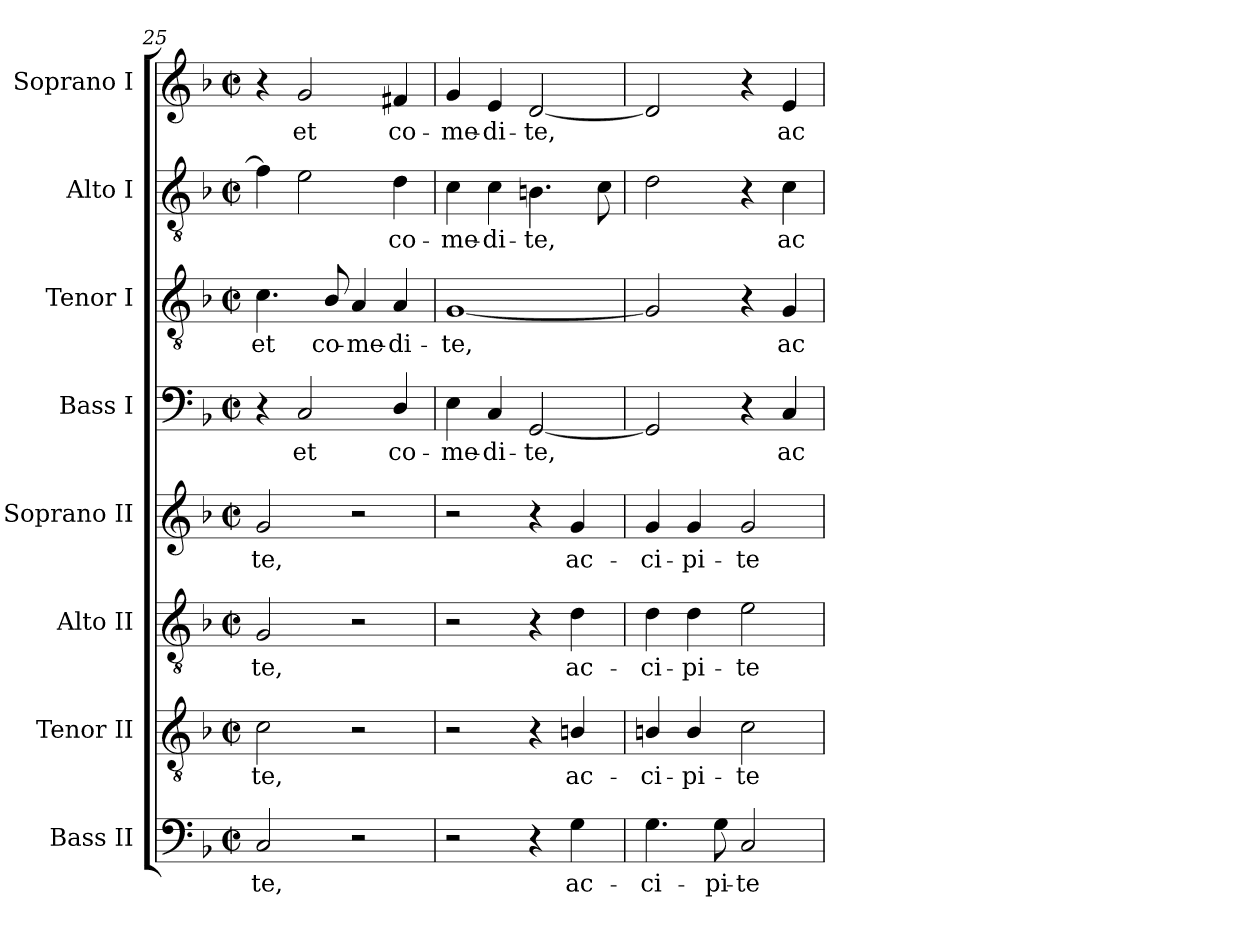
**kern	**text	**kern	**text	**kern	**text	**kern	**text	**kern	**text	**kern	**text	**kern	**text	**kern	**text
*part8	*part8	*part7	*part7	*part6	*part6	*part5	*part5	*part4	*part4	*part3	*part3	*part2	*part2	*part1	*part1
*staff8	*staff8	*staff7	*staff7	*staff6	*staff6	*staff5	*staff5	*staff4	*staff4	*staff3	*staff3	*staff2	*staff2	*staff1	*staff1
*I"Bass II	*	*I"Tenor II	*	*I"Alto II	*	*I"Soprano II	*	*I"Bass I	*	*I"Tenor I	*	*I"Alto I	*	*I"Soprano I	*
*I'B. II	*	*I'T. II	*	*I'A. II	*	*I'S. II	*	*I'B. I	*	*I'T. I	*	*I'A. I	*	*I'S. I	*
*clefF4	*	*clefGv2	*	*clefGv2	*	*clefG2	*	*clefF4	*	*clefGv2	*	*clefGv2	*	*clefG2	*
*	*	*ITrd7c12	*	*	*	*	*	*	*	*ITrd7c12	*	*	*	*	*
*k[b-]	*	*k[b-]	*	*k[b-]	*	*k[b-]	*	*k[b-]	*	*k[b-]	*	*k[b-]	*	*k[b-]	*
*F:	*	*F:	*	*F:	*	*F:	*	*F:	*	*F:	*	*F:	*	*F:	*
*M2/2	*	*M2/2	*	*M2/2	*	*M2/2	*	*M2/2	*	*M2/2	*	*M2/2	*	*M2/2	*
*met(c|)	*	*met(c|)	*	*met(c|)	*	*met(c|)	*	*met(c|)	*	*met(c|)	*	*met(c|)	*	*met(c|)	*
=25	=25	=25	=25	=25	=25	=25	=25	=25	=25	=25	=25	=25	=25	=25	=25
!	!LO:LY:b:color=#000000	!	!	!	!	!	!	!	!	!	!	!	!	!	!
!	!	!	!LO:LY:b:color=#000000	!	!	!	!	!	!	!	!	!	!	!	!
!	!	!	!	!	!LO:LY:b:color=#000000	!	!	!	!	!	!	!	!	!	!
!	!	!	!	!	!	!	!LO:LY:b:color=#000000	!	!	!	!	!	!	!	!
!	!	!	!	!	!	!	!	!	!	!	!LO:LY:b:color=#000000	!	!	!	!
2Ci/	-te,	2Ci\	-te,	2Gi/	-te,	2gi/	-te,	4r	.	4.Ci\	et	4fi\]	.	4r	.
!	!	!	!	!	!	!	!	!	!LO:LY:b:color=#000000	!	!	!	!	!	!
!	!	!	!	!	!	!	!	!	!	!	!	!	!	!	!LO:LY:b:color=#000000
.	.	.	.	.	.	.	.	2Ci/	et	.	.	2ei\	.	2gi/	et
!	!	!	!	!	!	!	!	!	!	!	!LO:LY:b:color=#000000	!	!	!	!
.	.	.	.	.	.	.	.	.	.	8BB-i/	co-	.	.	.	.
!	!	!	!	!	!	!	!	!	!	!	!LO:LY:b:color=#000000	!	!	!	!
2r	.	2r	.	2r	.	2r	.	.	.	4AAi/	-me-	.	.	.	.
!	!	!	!	!	!	!	!	!	!LO:LY:b:color=#000000	!	!	!	!	!	!
!	!	!	!	!	!	!	!	!	!	!	!LO:LY:b:color=#000000	!	!	!	!
!	!	!	!	!	!	!	!	!	!	!	!	!	!LO:LY:b:color=#000000	!	!
!	!	!	!	!	!	!	!	!	!	!	!	!	!	!	!LO:LY:b:color=#000000
.	.	.	.	.	.	.	.	4Di/	co-	4AAi/	-di-	4di\	co-	4f#Xi/	co-
!!LO:LB:g=z
=26	=26	=26	=26	=26	=26	=26	=26	=26	=26	=26	=26	=26	=26	=26	=26
!	!	!	!	!	!	!	!	!	!LO:LY:b:color=#000000	!	!	!	!	!	!
!	!	!	!	!	!	!	!	!	!	!	!LO:LY:b:color=#000000	!	!	!	!
!	!	!	!	!	!	!	!	!	!	!	!	!	!LO:LY:b:color=#000000	!	!
!	!	!	!	!	!	!	!	!	!	!	!	!	!	!	!LO:LY:b:color=#000000
2r	.	2r	.	2r	.	2r	.	4Ei\	-me-	[<1GGi	-te,	4ci\	-me-	4gi/	-me-
!	!	!	!	!	!	!	!	!	!LO:LY:b:color=#000000	!	!	!	!	!	!
!	!	!	!	!	!	!	!	!	!	!	!	!	!LO:LY:b:color=#000000	!	!
!	!	!	!	!	!	!	!	!	!	!	!	!	!	!	!LO:LY:b:color=#000000
.	.	.	.	.	.	.	.	4Ci/	-di-	.	.	4ci\	-di-	4ei/	-di-
!	!	!	!	!	!	!	!	!	!LO:LY:b:color=#000000	!	!	!	!	!	!
!	!	!	!	!	!	!	!	!	!	!	!	!	!LO:LY:b:color=#000000	!	!
!	!	!	!	!	!	!	!	!	!	!	!	!	!	!	!LO:LY:b:color=#000000
4r	.	4r	.	4r	.	4r	.	[<2GGi/	-te,	.	.	4.Bni\	-te,	[<2di/	-te,
!	!LO:LY:b:color=#000000	!	!	!	!	!	!	!	!	!	!	!	!	!	!
!	!	!	!LO:LY:b:color=#000000	!	!	!	!	!	!	!	!	!	!	!	!
!	!	!	!	!	!LO:LY:b:color=#000000	!	!	!	!	!	!	!	!	!	!
!	!	!	!	!	!	!	!LO:LY:b:color=#000000	!	!	!	!	!	!	!	!
4Gi\	ac-	4BBni/	ac-	4di\	ac-	4gi/	ac-	.	.	.	.	.	.	.	.
.	.	.	.	.	.	.	.	.	.	.	.	8ci\	.	.	.
=27	=27	=27	=27	=27	=27	=27	=27	=27	=27	=27	=27	=27	=27	=27	=27
!	!LO:LY:b:color=#000000	!	!	!	!	!	!	!	!	!	!	!	!	!	!
!	!	!	!LO:LY:b:color=#000000	!	!	!	!	!	!	!	!	!	!	!	!
!	!	!	!	!	!LO:LY:b:color=#000000	!	!	!	!	!	!	!	!	!	!
!	!	!	!	!	!	!	!LO:LY:b:color=#000000	!	!	!	!	!	!	!	!
4.Gi\	-ci-	4BBni/	-ci-	4di\	-ci-	4gi/	-ci-	2GGi/]	.	2GGi/]	.	2di\	.	2di/]	.
!	!	!	!LO:LY:b:color=#000000	!	!	!	!	!	!	!	!	!	!	!	!
!	!	!	!	!	!LO:LY:b:color=#000000	!	!	!	!	!	!	!	!	!	!
!	!	!	!	!	!	!	!LO:LY:b:color=#000000	!	!	!	!	!	!	!	!
.	.	4BBi/	-pi-	4di\	-pi-	4gi/	-pi-	.	.	.	.	.	.	.	.
!	!LO:LY:b:color=#000000	!	!	!	!	!	!	!	!	!	!	!	!	!	!
8Gi\	-pi-	.	.	.	.	.	.	.	.	.	.	.	.	.	.
!	!LO:LY:b:color=#000000	!	!	!	!	!	!	!	!	!	!	!	!	!	!
!	!	!	!LO:LY:b:color=#000000	!	!	!	!	!	!	!	!	!	!	!	!
!	!	!	!	!	!LO:LY:b:color=#000000	!	!	!	!	!	!	!	!	!	!
!	!	!	!	!	!	!	!LO:LY:b:color=#000000	!	!	!	!	!	!	!	!
2Ci/	-te	2Ci\	-te	2ei\	-te	2gi/	-te	4r	.	4r	.	4r	.	4r	.
!	!	!	!	!	!	!	!	!	!LO:LY:b:color=#000000	!	!	!	!	!	!
!	!	!	!	!	!	!	!	!	!	!	!LO:LY:b:color=#000000	!	!	!	!
!	!	!	!	!	!	!	!	!	!	!	!	!	!LO:LY:b:color=#000000	!	!
!	!	!	!	!	!	!	!	!	!	!	!	!	!	!	!LO:LY:b:color=#000000
.	.	.	.	.	.	.	.	4Ci/	ac-	4GGi/	ac-	4ci\	ac-	4ei/	ac-
=	=	=	=	=	=	=	=	=	=	=	=	=	=	=	=
*-	*-	*-	*-	*-	*-	*-	*-	*-	*-	*-	*-	*-	*-	*-	*-
